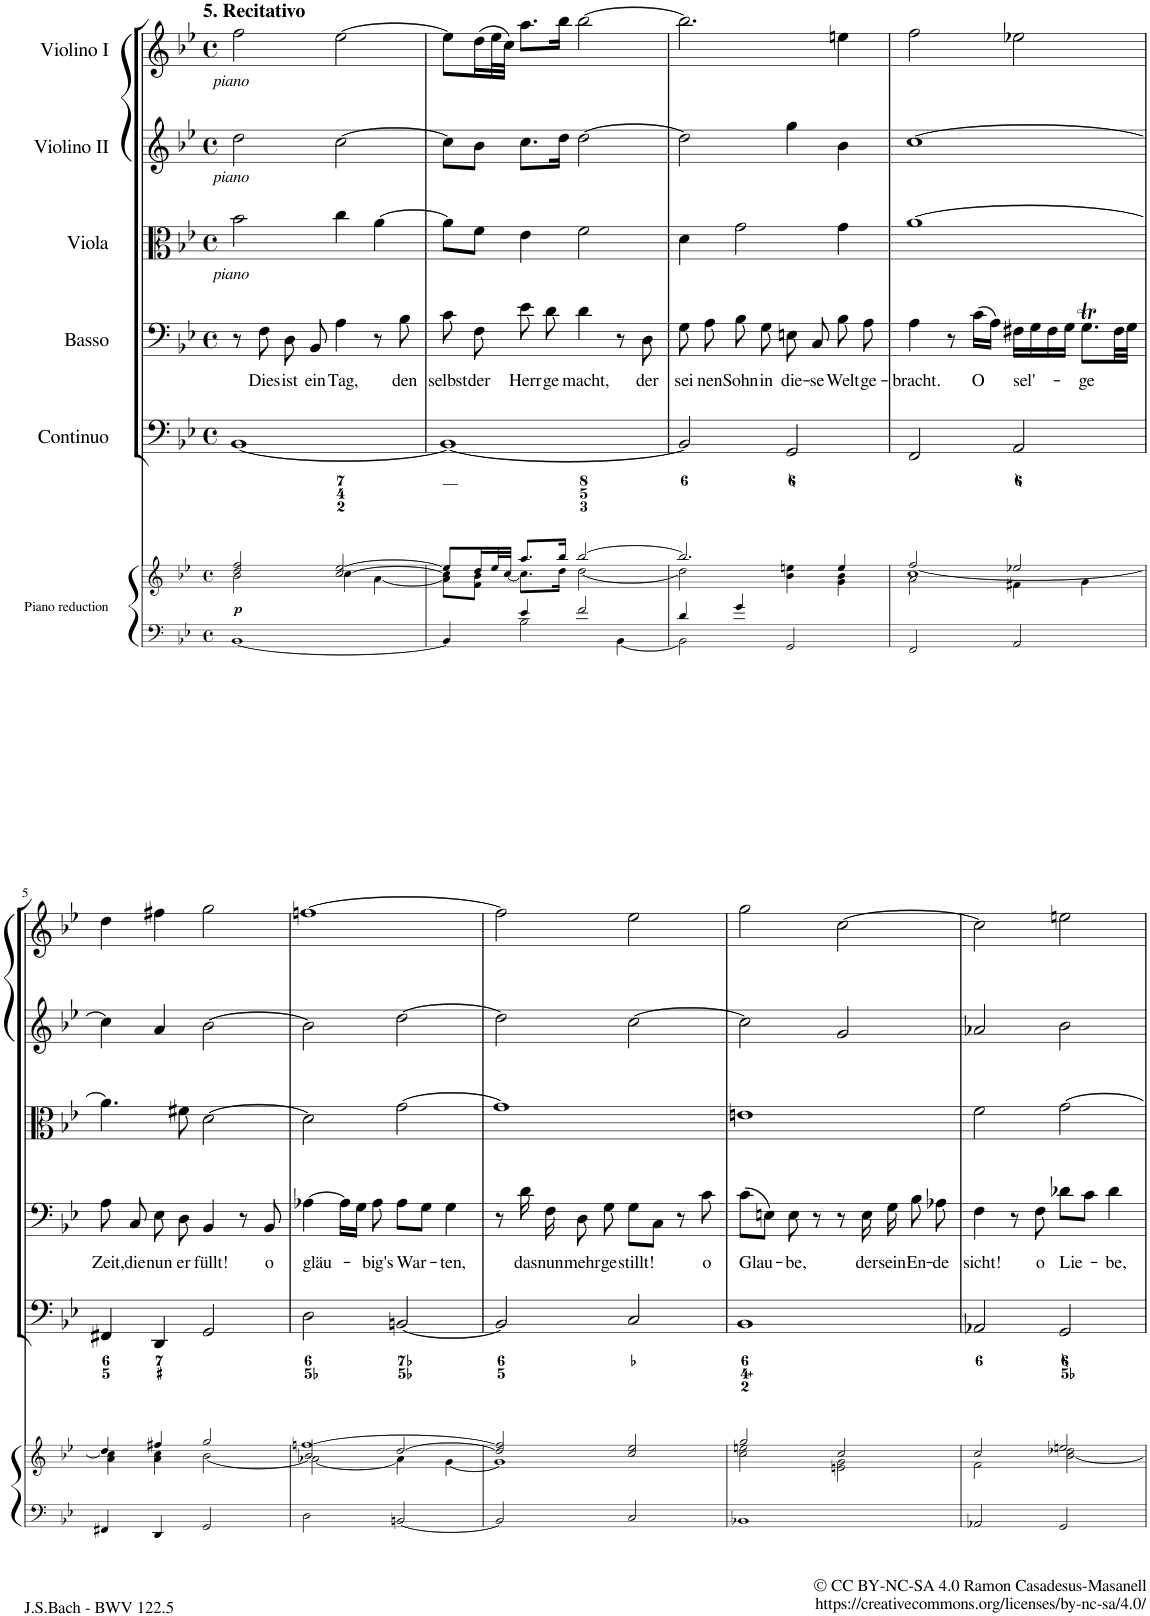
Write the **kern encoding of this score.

**kern	**kern	**dynam	**kern	**kern	**text	**kern	**dynam	**kern	**dynam	**kern	**dynam
*part6	*part6	*part6	*part5	*part4	*part4	*part3	*part3	*part2	*part2	*part1	*part1
*staff7	*staff6	*staff6/7	*staff5	*staff4	*staff4	*staff3	*staff3	*staff2	*staff2	*staff1	*staff1
*I"Piano reduction	*	*	*I"Continuo	*I"Basso	*	*I"Viola	*	*I"Violino II	*	*I"Violino I	*
*I'Pno	*	*	*	*	*	*I'Vla	*	*I'Vln	*	*I'Vln	*
*stria5	*stria5	*	*	*	*	*	*	*	*	*	*
*clefF4	*clefG2	*	*clefF4	*clefF4	*	*clefC3	*	*clefG2	*	*clefG2	*
*k[b-e-]	*k[b-e-]	*	*k[b-e-]	*k[b-e-]	*	*k[b-e-]	*	*k[b-e-]	*	*k[b-e-]	*
*M4/4	*M4/4	*	*M4/4	*M4/4	*	*M4/4	*	*M4/4	*	*M4/4	*
*met(c)	*met(c)	*	*met(c)	*met(c)	*	*met(c)	*	*met(c)	*	*met(c)	*
=1	=1	=1	=1	=1	=1	=1	=1	=1	=1	=1	=1
*	*^	*	*	*	*	*	*	*	*	*	*
!	!	!	!	!	!	!	!	!	!	!	!LO:TX:a:B:t=5. Recitativo	!
!	!	!	!LO:DY:b	!	!	!	!	!LO:DY:b	!	!LO:DY:b	!	!LO:DY:b
[1BB-	2dd/ 2ff/	2b-\	p	[1BB-	8r	.	2b-\	other-dynamics	2dd\	other-dynamics	2ff\	other-dynamics
!	!	!	!	!	!	!LO:LY:b	!	!	!	!	!	!
.	.	.	.	.	8F\	Dies	.	.	.	.	.	.
!	!	!	!	!	!	!LO:LY:b	!	!	!	!	!	!
.	.	.	.	.	8D\	ist	.	.	.	.	.	.
!	!	!	!	!	!	!LO:LY:b	!	!	!	!	!	!
.	.	.	.	.	8BB-/	ein	.	.	.	.	.	.
!	!	!	!	!	!	!LO:LY:b	!	!	!	!	!	!
.	[2cc/ [2ee-/	4cc\	.	.	4A\	Tag,	4cc\	.	[2cc\	.	[2ee-\	.
.	.	[4a\	.	.	8r	.	[4a\	.	.	.	.	.
!	!	!	!	!	!	!LO:LY:b	!	!	!	!	!	!
.	.	.	.	.	8B-\	den	.	.	.	.	.	.
=2	=2	=2	=2	=2	=2	=2	=2	=2	=2	=2	=2	=2
*^	*	*	*	*	*	*	*	*	*	*	*	*
!	!	!	!	!	!	!	!LO:LY:b	!	!	!	!	!	!
4BB-/]	4ryy	8ee-/L]	8a\] 8cc\]L	.	1BB-_	8c\	selbst	8a\L]	.	8cc\L]	.	8ee-\L]	.
!	!	!	!	!	!	!	!LO:LY:b	!	!	!	!	!	!
.	.	16dd/L	8f\ 8b-\J	.	.	8F\	der	8f\J	.	8b-\J	.	(16dd\L	.
.	.	32ee-/L	.	.	.	.	.	.	.	.	.	32ee-\L	.
.	.	[<32cc/JJJ	.	.	.	.	.	.	.	.	.	32cc\JJJ)	.
!	!	!	!	!	!	!	!LO:LY:b	!	!	!	!	!	!
4e-/	2B-\	8.aa/L	8.cc\L]	.	.	8e-\	Herr	4e-\	.	8.cc\L	.	8.aa\L	.
!	!	!	!	!	!	!	!LO:LY:b	!	!	!	!	!	!
.	.	.	.	.	.	8d\	ge-	.	.	.	.	.	.
.	.	16bb-/Jk	16dd\Jk	.	.	.	.	.	.	16dd\Jk	.	16bb-\Jk	.
!	!	!	!	!	!	!	!LO:LY:b	!	!	!	!	!	!
2f/	.	[2bb-/	[2dd\	.	.	4d\	-macht,	2f\	.	[2dd\	.	[2bb-\	.
.	[4BB-\	.	.	.	.	8r	.	.	.	.	.	.	.
!	!	!	!	!	!	!	!LO:LY:b	!	!	!	!	!	!
.	.	.	.	.	.	8D\	der	.	.	.	.	.	.
=3	=3	=3	=3	=3	=3	=3	=3	=3	=3	=3	=3	=3	=3
!	!	!	!	!	!	!	!LO:LY:b	!	!	!	!	!	!
4d/	2BB-\]	2.bb-/]	2dd\]	.	2BB-/]	8G\	sei-	4d\	.	2dd\]	.	2.bb-\]	.
!	!	!	!	!	!	!	!LO:LY:b	!	!	!	!	!	!
.	.	.	.	.	.	8A\	-nen	.	.	.	.	.	.
!	!	!	!	!	!	!	!LO:LY:b	!	!	!	!	!	!
4g/	.	.	.	.	.	8B-\	Sohn	2g\	.	.	.	.	.
!	!	!	!	!	!	!	!LO:LY:b	!	!	!	!	!	!
.	.	.	.	.	.	8G\	in	.	.	.	.	.	.
!	!	!	!	!	!	!	!LO:LY:b	!	!	!	!	!	!
2GG/	2ryy	.	4b-\ 4een\	.	2GG/	8En\	die-	.	.	4gg\	.	.	.
!	!	!	!	!	!	!	!LO:LY:b	!	!	!	!	!	!
.	.	.	.	.	.	8C/	-se	.	.	.	.	.	.
!	!	!	!	!	!	!	!LO:LY:b	!	!	!	!	!	!
.	.	4ee/	4g\ 4b-\	.	.	8B-\	Welt	4g\	.	4b-\	.	4een\	.
!	!	!	!	!	!	!	!LO:LY:b	!	!	!	!	!	!
.	.	.	.	.	.	8A\	ge-	.	.	.	.	.	.
*v	*v	*	*	*	*	*	*	*	*	*	*	*	*
=4	=4	=4	=4	=4	=4	=4	=4	=4	=4	=4	=4	=4
*	*	*^	*	*	*	*	*	*	*	*	*	*
!	!	!	!	!	!	!	!LO:LY:b	!	!	!	!	!	!
2FF/	2ff/	2a\	[<1cc	.	2FF/	4A\	-bracht.	[1a	.	[1cc	.	2ff\	.
.	.	.	.	.	.	8r	.	.	.	.	.	.	.
!	!	!	!	!	!	!	!LO:LY:b	!	!	!	!	!	!
.	.	.	.	.	.	(16c\LL	O	.	.	.	.	.	.
.	.	.	.	.	.	16A\JJ)	.	.	.	.	.	.	.
!	!	!	!	!	!	!	!LO:LY:b	!	!	!	!	!	!
2AA/	2ee-X/	4f#X\	.	.	2AA/	16F#X\LL	sel'-	.	.	.	.	2ee-X\	.
.	.	.	.	.	.	16G\	.	.	.	.	.	.	.
.	.	.	.	.	.	16F#\	.	.	.	.	.	.	.
.	.	.	.	.	.	16G\JJ	.	.	.	.	.	.	.
!	!	!	!	!	!	!	!LO:LY:b	!	!	!	!	!	!
.	.	4g\	.	.	.	8.GT\L	-ge	.	.	.	.	.	.
.	.	.	.	.	.	32F#\LL	.	.	.	.	.	.	.
.	.	.	.	.	.	32G\JJJ	.	.	.	.	.	.	.
*	*	*v	*v	*	*	*	*	*	*	*	*	*	*
!!LO:LB:g=z
=5	=5	=5	=5	=5	=5	=5	=5	=5	=5	=5	=5	=5
!	!	!	!	!	!	!LO:LY:b	!	!	!	!	!	!
4FF#X/	4dd/	4a\ 4cc\]	.	4FF#X/	8A\	Zeit,	4.a\]	.	4cc\]	.	4dd\	.
!	!	!	!	!	!	!LO:LY:b	!	!	!	!	!	!
.	.	.	.	.	8C/	die	.	.	.	.	.	.
!	!	!	!	!	!	!LO:LY:b	!	!	!	!	!	!
4DD/	4ff#X/	4a\ 4cc\	.	4DD/	8E-\	nun	.	.	4a/	.	4ff#X\	.
!	!	!	!	!	!	!LO:LY:b	!	!	!	!	!	!
.	.	.	.	.	8D\	er-	8f#X\	.	.	.	.	.
!	!	!	!	!	!	!LO:LY:b	!	!	!	!	!	!
2GG/	2gg/	[2b-\	.	2GG/	4BB-/	-füllt!	[2d\	.	[2b-\	.	2gg\	.
.	.	.	.	.	8r	.	.	.	.	.	.	.
!	!	!	!	!	!	!LO:LY:b	!	!	!	!	!	!
.	.	.	.	.	8BB-/	o	.	.	.	.	.	.
=6	=6	=6	=6	=6	=6	=6	=6	=6	=6	=6	=6	=6
*	*	*^	*	*	*	*	*	*	*	*	*	*
!	!	!	!	!	!	!	!LO:LY:b	!	!	!	!	!	!
2D\	[1ffn	[2a-X\	2b-/]	.	2D\	[4A-X\	gläu-	2d\]	.	2b-\]	.	[1ffn	.
.	.	.	.	.	.	16A-\LL]	.	.	.	.	.	.	.
.	.	.	.	.	.	16G\JJ	.	.	.	.	.	.	.
!	!	!	!	!	!	!	!LO:LY:b	!	!	!	!	!	!
.	.	.	.	.	.	8A-\	-big's	.	.	.	.	.	.
!	!	!	!	!	!	!	!LO:LY:b	!	!	!	!	!	!
[2BBn/	.	4a-\]	[2dd/	.	[2BBn/	8A-\L	War-	[2g\	.	[2dd\	.	.	.
.	.	.	.	.	.	8G\J	.	.	.	.	.	.	.
!	!	!	!	!	!	!	!LO:LY:b	!	!	!	!	!	!
.	.	[4g\	.	.	.	4G\	-ten,	.	.	.	.	.	.
*	*	*v	*v	*	*	*	*	*	*	*	*	*	*
=7	=7	=7	=7	=7	=7	=7	=7	=7	=7	=7	=7	=7
2BB/]	2dd/] 2ff/]	1g]	.	2BB/]	8r	.	1g]	.	2dd\]	.	2ff\]	.
!	!	!	!	!	!	!LO:LY:b	!	!	!	!	!	!
.	.	.	.	.	16d\	das	.	.	.	.	.	.
!	!	!	!	!	!	!LO:LY:b	!	!	!	!	!	!
.	.	.	.	.	16F\	nun-	.	.	.	.	.	.
!	!	!	!	!	!	!LO:LY:b	!	!	!	!	!	!
.	.	.	.	.	8D\	-mehr	.	.	.	.	.	.
!	!	!	!	!	!	!LO:LY:b	!	!	!	!	!	!
.	.	.	.	.	8G\	ge-	.	.	.	.	.	.
!	!	!	!	!	!	!LO:LY:b	!	!	!	!	!	!
2C/	2cc/ 2ee-/	.	.	2C/	8G\L	-stillt!	.	.	[2cc\	.	2ee-\	.
.	.	.	.	.	8C\J	.	.	.	.	.	.	.
.	.	.	.	.	8r	.	.	.	.	.	.	.
!	!	!	!	!	!	!LO:LY:b	!	!	!	!	!	!
.	.	.	.	.	8c\	o	.	.	.	.	.	.
=8	=8	=8	=8	=8	=8	=8	=8	=8	=8	=8	=8	=8
!	!	!	!	!	!	!LO:LY:b	!	!	!	!	!	!
1BB-X	2gg/	2cc\ 2een\	.	1BB-	(8c\L	Glau-	1en	.	2cc\]	.	2gg\	.
.	.	.	.	.	8En\J)	.	.	.	.	.	.	.
!	!	!	!	!	!	!LO:LY:b	!	!	!	!	!	!
.	.	.	.	.	8E\	-be,	.	.	.	.	.	.
.	.	.	.	.	8r	.	.	.	.	.	.	.
.	2cc/	2en\ 2g\	.	.	8r	.	.	.	2g/	.	[2cc\	.
!	!	!	!	!	!	!LO:LY:b	!	!	!	!	!	!
.	.	.	.	.	16E\	der	.	.	.	.	.	.
!	!	!	!	!	!	!LO:LY:b	!	!	!	!	!	!
.	.	.	.	.	16G\	sein	.	.	.	.	.	.
!	!	!	!	!	!	!LO:LY:b	!	!	!	!	!	!
.	.	.	.	.	8B-\	En-	.	.	.	.	.	.
!	!	!	!	!	!	!LO:LY:b	!	!	!	!	!	!
.	.	.	.	.	8A-X\	-de	.	.	.	.	.	.
=9	=9	=9	=9	=9	=9	=9	=9	=9	=9	=9	=9	=9
!	!	!	!	!	!	!LO:LY:b	!	!	!	!	!	!
2AA-X/	2cc/	2f\	.	2AA-X/	4F\	sicht!	2f\	.	2a-X/	.	2cc\]	.
.	.	.	.	.	8r	.	.	.	.	.	.	.
!	!	!	!	!	!	!LO:LY:b	!	!	!	!	!	!
.	.	.	.	.	8F\	o	.	.	.	.	.	.
!	!	!	!	!	!	!LO:LY:b	!	!	!	!	!	!
2GG/	2een/	[2b-\ 2dd-X\	.	2GG/	8d-X\L	Lie-	[2g\	.	2b-\	.	2een\	.
.	.	.	.	.	8c\J	.	.	.	.	.	.	.
!	!	!	!	!	!	!LO:LY:b	!	!	!	!	!	!
.	.	.	.	.	4d-\	-be,	.	.	.	.	.	.
*	*v	*v	*	*	*	*	*	*	*	*	*	*
=	=	=	=	=	=	=	=	=	=	=	=
*-	*-	*-	*-	*-	*-	*-	*-	*-	*-	*-	*-
